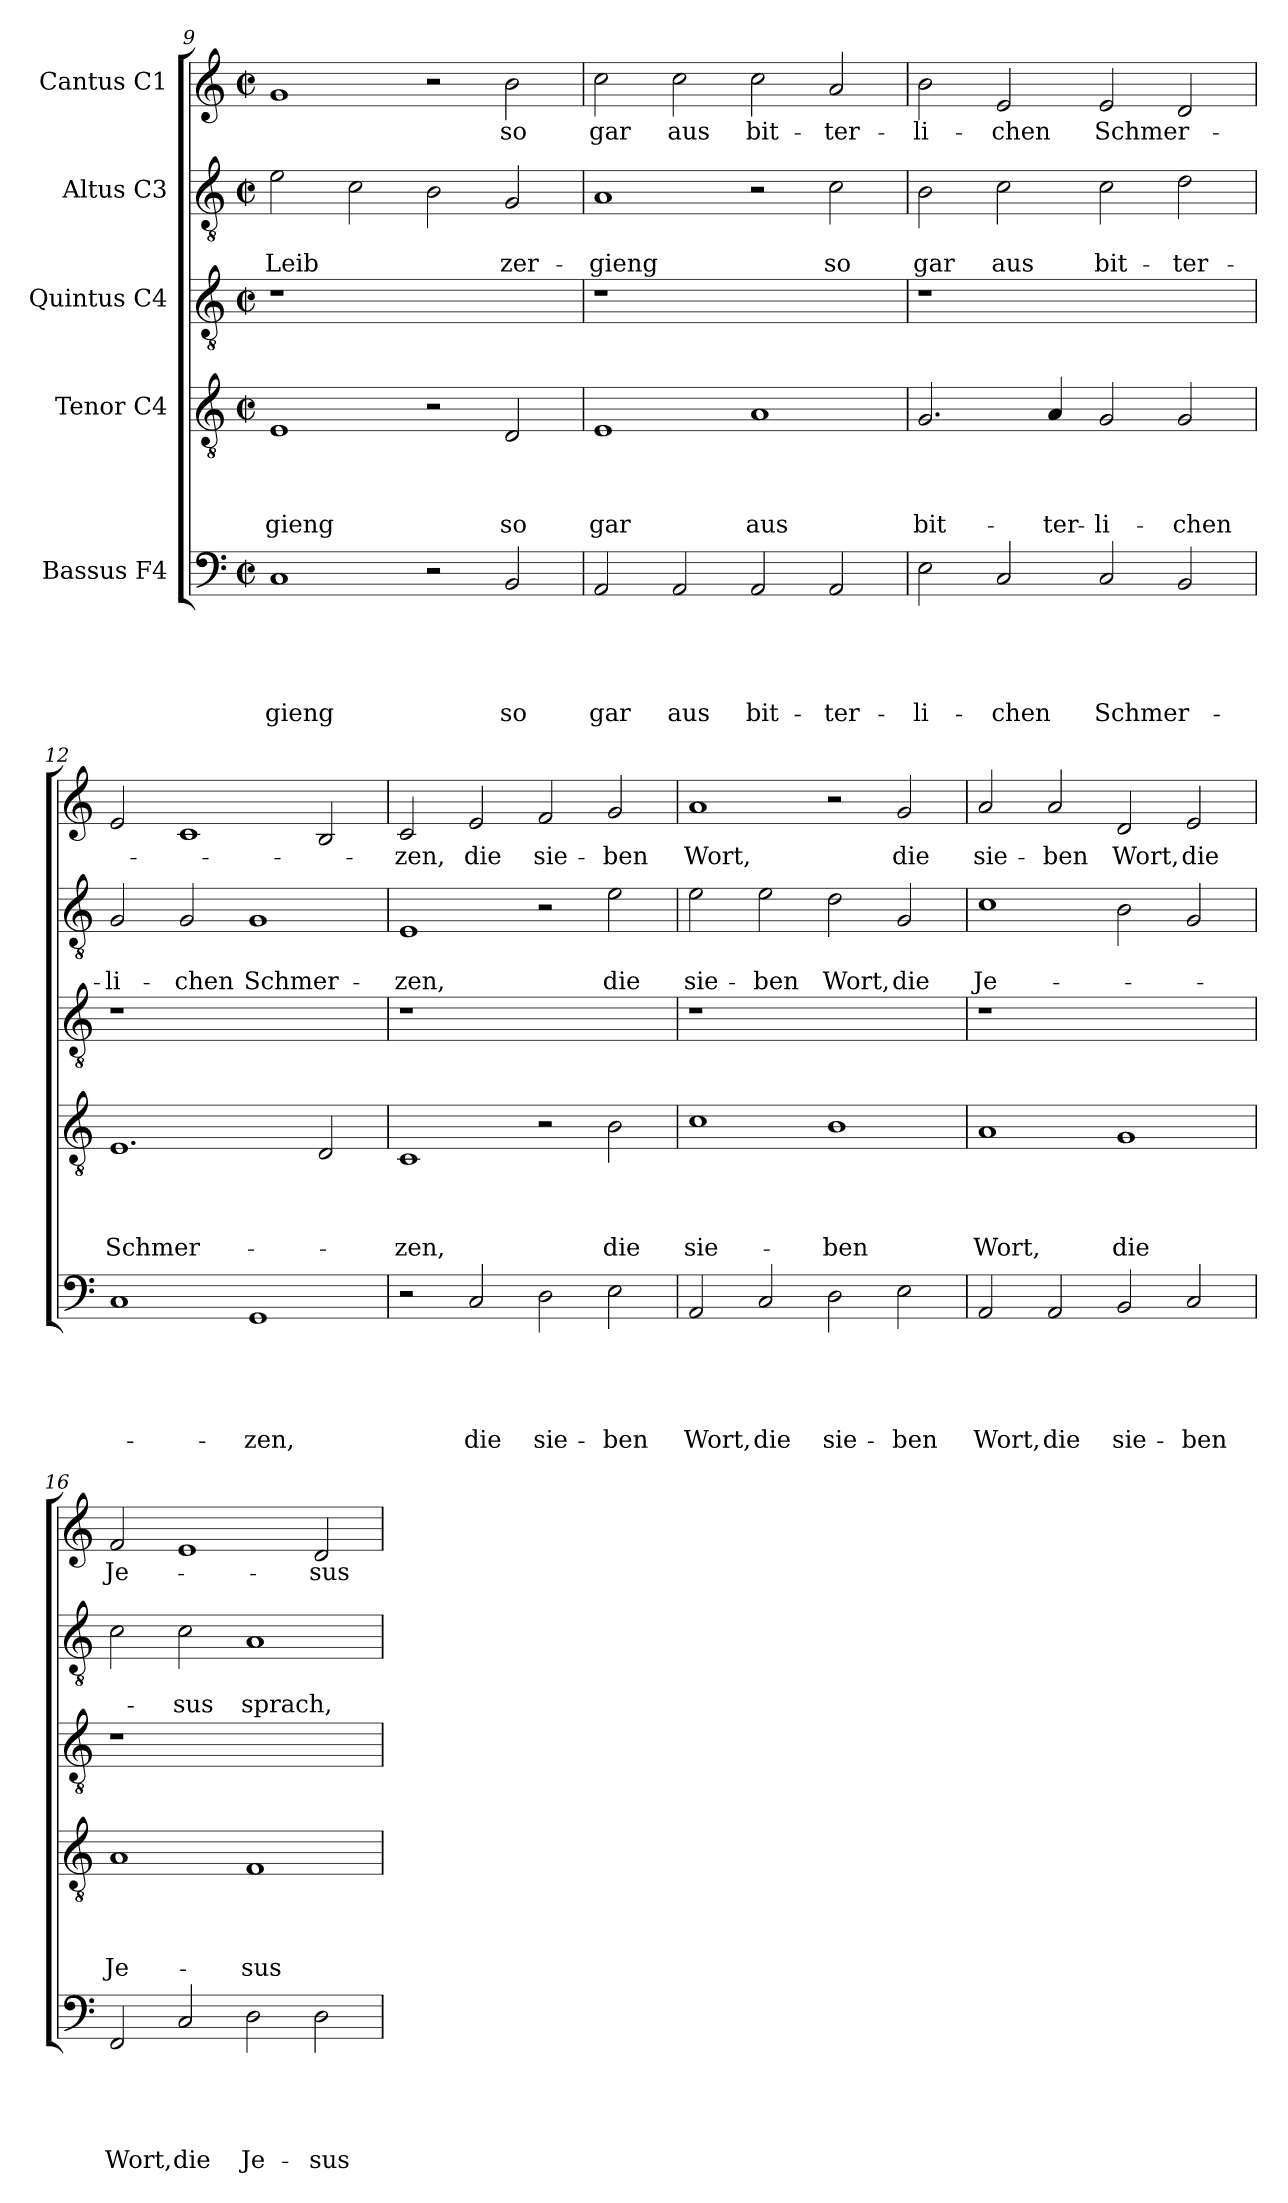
**kern	**text	**text	**text	**text	**text	**kern	**text	**text	**text	**text	**kern	**kern	**text	**text	**kern	**text
*part5	*part5	*part5	*part5	*part5	*part5	*part4	*part4	*part4	*part4	*part4	*part3	*part2	*part2	*part2	*part1	*part1
*staff5	*staff5	*staff5	*staff5	*staff5	*staff5	*staff4	*staff4	*staff4	*staff4	*staff4	*staff3	*staff2	*staff2	*staff2	*staff1	*staff1
*I"Bassus F4	*	*	*	*	*	*I"Tenor C4	*	*	*	*	*I"Quintus C4	*I"Altus C3	*	*	*I"Cantus C1	*
*clefF4	*	*	*	*	*	*clefGv2	*	*	*	*	*clefGv2	*clefGv2	*	*	*clefG2	*
*k[]	*	*	*	*	*	*k[]	*	*	*	*	*k[]	*k[]	*	*	*k[]	*
*C:	*	*	*	*	*	*C:	*	*	*	*	*C:	*C:	*	*	*C:	*
*M2/2	*	*	*	*	*	*M2/2	*	*	*	*	*M2/2	*M2/2	*	*	*M2/2	*
*met(c|)	*	*	*	*	*	*met(c|)	*	*	*	*	*met(c|)	*met(c|)	*	*	*met(c|)	*
=9	=9	=9	=9	=9	=9	=9	=9	=9	=9	=9	=9	=9	=9	=9	=9	=9
1C	.	.	.	.	-gieng	1E	.	.	.	-gieng	1r	2e\	.	Leib	1g	.
.	.	.	.	.	.	.	.	.	.	.	.	2c\	.	.	.	.
2r	.	.	.	.	.	2r	.	.	.	.	1ryy	2B\	.	.	2r	.
2BB/	.	.	.	.	so	2D/	.	.	.	so	.	2G/	.	zer-	2b\	so
=10	=10	=10	=10	=10	=10	=10	=10	=10	=10	=10	=10	=10	=10	=10	=10	=10
2AA/	.	.	.	.	gar	1E	.	.	.	gar	1r	1A	.	-gieng	2cc\	gar
2AA/	.	.	.	.	aus	.	.	.	.	.	.	.	.	.	2cc\	aus
2AA/	.	.	.	.	bit-	1A	.	.	.	aus	1ryy	2r	.	.	2cc\	bit-
2AA/	.	.	.	.	-ter-	.	.	.	.	.	.	2c\	.	so	2a/	-ter-
!!LO:LB:g=z
=11	=11	=11	=11	=11	=11	=11	=11	=11	=11	=11	=11	=11	=11	=11	=11	=11
2E\	.	.	.	.	-li-	2.G/	.	.	.	bit-	1r	2B\	.	gar	2b\	-li-
2C/	.	.	.	.	-chen	.	.	.	.	.	.	2c\	.	aus	2e/	-chen
.	.	.	.	.	.	4A/	.	.	.	-ter-	.	.	.	.	.	.
2C/	.	.	.	.	Schmer-	2G/	.	.	.	-li-	1ryy	2c\	.	bit-	2e/	Schmer-
2BB/	.	.	.	.	.	2G/	.	.	.	-chen	.	2d\	.	-ter-	2d/	.
=12	=12	=12	=12	=12	=12	=12	=12	=12	=12	=12	=12	=12	=12	=12	=12	=12
1C	.	.	.	.	.	1.E	.	.	.	Schmer-	1r	2G/	.	-li-	2e/	.
.	.	.	.	.	.	.	.	.	.	.	.	2G/	.	-chen	1c	.
1GG	.	.	.	.	-zen,	.	.	.	.	.	1ryy	1G	.	Schmer-	.	.
.	.	.	.	.	.	2D/	.	.	.	.	.	.	.	.	2B/	.
=13	=13	=13	=13	=13	=13	=13	=13	=13	=13	=13	=13	=13	=13	=13	=13	=13
2r	.	.	.	.	.	1C	.	.	.	-zen,	1r	1E	.	-zen,	2c/	-zen,
2C/	.	.	.	.	die	.	.	.	.	.	.	.	.	.	2e/	die
2D\	.	.	.	.	sie-	2r	.	.	.	.	1ryy	2r	.	.	2f/	sie-
2E\	.	.	.	.	-ben	2B\	.	.	.	die	.	2e\	.	die	2g/	-ben
=14	=14	=14	=14	=14	=14	=14	=14	=14	=14	=14	=14	=14	=14	=14	=14	=14
2AA/	.	.	.	.	Wort,	1c	.	.	.	sie-	1r	2e\	.	sie-	1a	Wort,
2C/	.	.	.	.	die	.	.	.	.	.	.	2e\	.	-ben	.	.
2D\	.	.	.	.	sie-	1B	.	.	.	-ben	1ryy	2d\	.	Wort,	2r	.
2E\	.	.	.	.	-ben	.	.	.	.	.	.	2G/	.	die	2g/	die
=15	=15	=15	=15	=15	=15	=15	=15	=15	=15	=15	=15	=15	=15	=15	=15	=15
2AA/	.	.	.	.	Wort,	1A	.	.	.	Wort,	1r	1c	.	Je-	2a/	sie-
2AA/	.	.	.	.	die	.	.	.	.	.	.	.	.	.	2a/	-ben
2BB/	.	.	.	.	sie-	1G	.	.	.	die	1ryy	2B\	.	.	2d/	Wort,
2C/	.	.	.	.	-ben	.	.	.	.	.	.	2G/	.	.	2e/	die
=16	=16	=16	=16	=16	=16	=16	=16	=16	=16	=16	=16	=16	=16	=16	=16	=16
2FF/	.	.	.	.	Wort,	1A	.	.	.	Je-	1r	2c\	.	.	2f/	Je-
2C/	.	.	.	.	die	.	.	.	.	.	.	2c\	.	-sus	1e	.
2D\	.	.	.	.	Je-	1F	.	.	.	-sus	1ryy	1A	.	sprach,	.	.
2D\	.	.	.	.	-sus	.	.	.	.	.	.	.	.	.	2d/	-sus
=	=	=	=	=	=	=	=	=	=	=	=	=	=	=	=	=
*-	*-	*-	*-	*-	*-	*-	*-	*-	*-	*-	*-	*-	*-	*-	*-	*-
